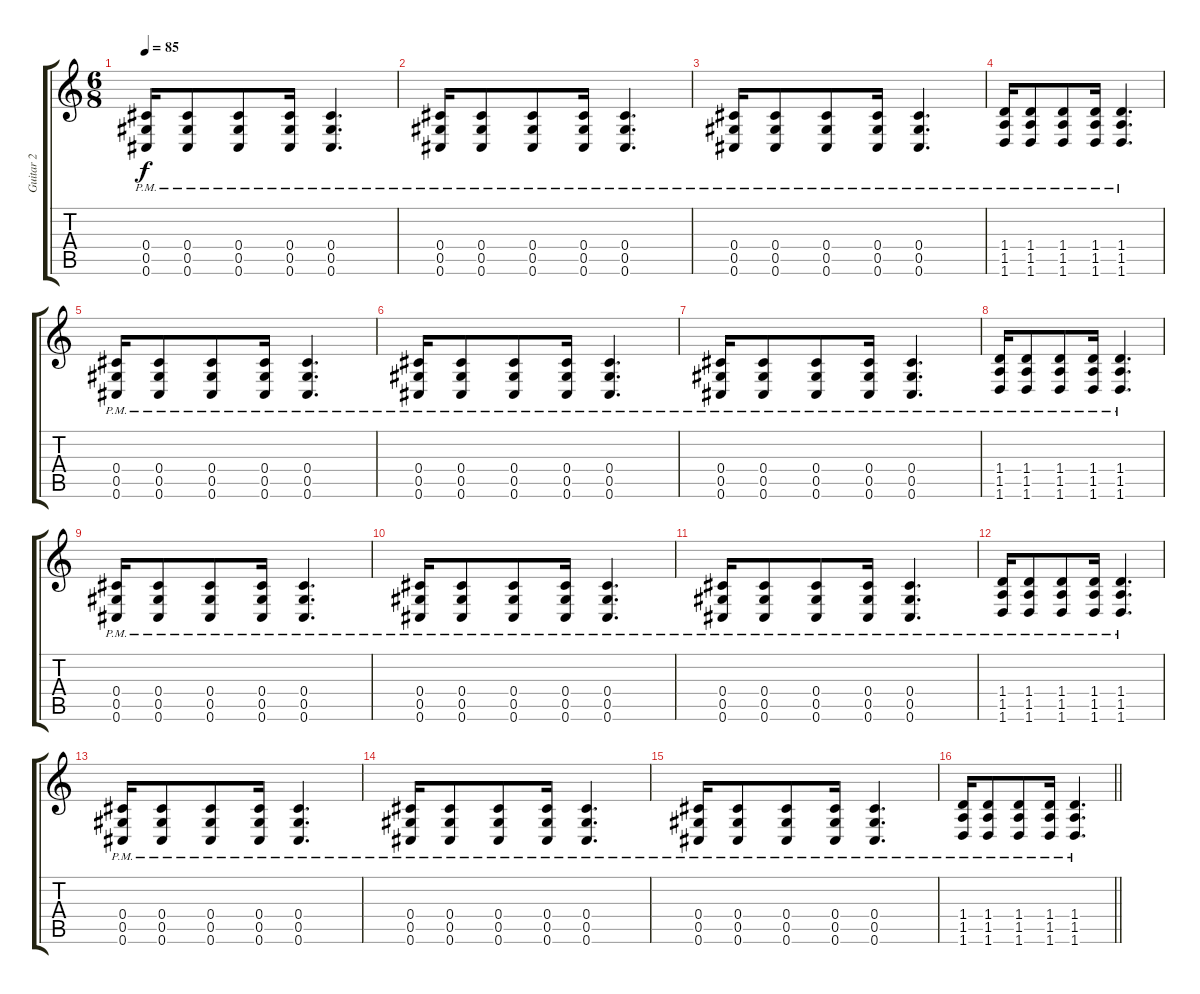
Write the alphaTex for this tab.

\track ("Guitar 2" "Guitar 2") {instrument electricguitarclean}
\staff {score tabs}
\tuning (Eb4 Bb3 Gb3 Db3 Ab2 Db2) {hide}
\ts (6 8)
\tempo 85
\clef g2
\ks c
(0.4{pm} 0.5{pm} 0.6{pm}).16{dy f instrument distortionguitar} (0.4{pm} 0.5{pm} 0.6{pm}).8 (0.4{pm} 0.5{pm} 0.6{pm}).8 (0.4{pm} 0.5{pm} 0.6{pm}).16 (0.4{pm} 0.5{pm} 0.6{pm}).4{d} |
(0.4{pm} 0.5{pm} 0.6{pm}).16 (0.4{pm} 0.5{pm} 0.6{pm}).8 (0.4{pm} 0.5{pm} 0.6{pm}).8 (0.4{pm} 0.5{pm} 0.6{pm}).16 (0.4{pm} 0.5{pm} 0.6{pm}).4{d} |
(0.4{pm} 0.5{pm} 0.6{pm}).16 (0.4{pm} 0.5{pm} 0.6{pm}).8 (0.4{pm} 0.5{pm} 0.6{pm}).8 (0.4{pm} 0.5{pm} 0.6{pm}).16 (0.4{pm} 0.5{pm} 0.6{pm}).4{d} |
(1.4{pm} 1.5{pm} 1.6{pm}).16 (1.4{pm} 1.5{pm} 1.6{pm}).8 (1.4{pm} 1.5{pm} 1.6{pm}).8 (1.4{pm} 1.5{pm} 1.6{pm}).16 (1.4{pm} 1.5{pm} 1.6{pm}).4{d} |
(0.4{pm} 0.5{pm} 0.6{pm}).16 (0.4{pm} 0.5{pm} 0.6{pm}).8 (0.4{pm} 0.5{pm} 0.6{pm}).8 (0.4{pm} 0.5{pm} 0.6{pm}).16 (0.4{pm} 0.5{pm} 0.6{pm}).4{d} |
(0.4{pm} 0.5{pm} 0.6{pm}).16 (0.4{pm} 0.5{pm} 0.6{pm}).8 (0.4{pm} 0.5{pm} 0.6{pm}).8 (0.4{pm} 0.5{pm} 0.6{pm}).16 (0.4{pm} 0.5{pm} 0.6{pm}).4{d} |
(0.4{pm} 0.5{pm} 0.6{pm}).16 (0.4{pm} 0.5{pm} 0.6{pm}).8 (0.4{pm} 0.5{pm} 0.6{pm}).8 (0.4{pm} 0.5{pm} 0.6{pm}).16 (0.4{pm} 0.5{pm} 0.6{pm}).4{d} |
(1.4{pm} 1.5{pm} 1.6{pm}).16 (1.4{pm} 1.5{pm} 1.6{pm}).8 (1.4{pm} 1.5{pm} 1.6{pm}).8 (1.4{pm} 1.5{pm} 1.6{pm}).16 (1.4{pm} 1.5{pm} 1.6{pm}).4{d} |
(0.4{pm} 0.5{pm} 0.6{pm}).16 (0.4{pm} 0.5{pm} 0.6{pm}).8 (0.4{pm} 0.5{pm} 0.6{pm}).8 (0.4{pm} 0.5{pm} 0.6{pm}).16 (0.4{pm} 0.5{pm} 0.6{pm}).4{d} |
(0.4{pm} 0.5{pm} 0.6{pm}).16 (0.4{pm} 0.5{pm} 0.6{pm}).8 (0.4{pm} 0.5{pm} 0.6{pm}).8 (0.4{pm} 0.5{pm} 0.6{pm}).16 (0.4{pm} 0.5{pm} 0.6{pm}).4{d} |
(0.4{pm} 0.5{pm} 0.6{pm}).16 (0.4{pm} 0.5{pm} 0.6{pm}).8 (0.4{pm} 0.5{pm} 0.6{pm}).8 (0.4{pm} 0.5{pm} 0.6{pm}).16 (0.4{pm} 0.5{pm} 0.6{pm}).4{d} |
(1.4{pm} 1.5{pm} 1.6{pm}).16 (1.4{pm} 1.5{pm} 1.6{pm}).8 (1.4{pm} 1.5{pm} 1.6{pm}).8 (1.4{pm} 1.5{pm} 1.6{pm}).16 (1.4{pm} 1.5{pm} 1.6{pm}).4{d} |
(0.4{pm} 0.5{pm} 0.6{pm}).16 (0.4{pm} 0.5{pm} 0.6{pm}).8 (0.4{pm} 0.5{pm} 0.6{pm}).8 (0.4{pm} 0.5{pm} 0.6{pm}).16 (0.4{pm} 0.5{pm} 0.6{pm}).4{d} |
(0.4{pm} 0.5{pm} 0.6{pm}).16 (0.4{pm} 0.5{pm} 0.6{pm}).8 (0.4{pm} 0.5{pm} 0.6{pm}).8 (0.4{pm} 0.5{pm} 0.6{pm}).16 (0.4{pm} 0.5{pm} 0.6{pm}).4{d} |
(0.4{pm} 0.5{pm} 0.6{pm}).16 (0.4{pm} 0.5{pm} 0.6{pm}).8 (0.4{pm} 0.5{pm} 0.6{pm}).8 (0.4{pm} 0.5{pm} 0.6{pm}).16 (0.4{pm} 0.5{pm} 0.6{pm}).4{d} |
\barLineRight lightlight
(1.4{pm} 1.5{pm} 1.6{pm}).16 (1.4{pm} 1.5{pm} 1.6{pm}).8 (1.4{pm} 1.5{pm} 1.6{pm}).8 (1.4{pm} 1.5{pm} 1.6{pm}).16 (1.4{pm} 1.5{pm} 1.6{pm}).4{d}
